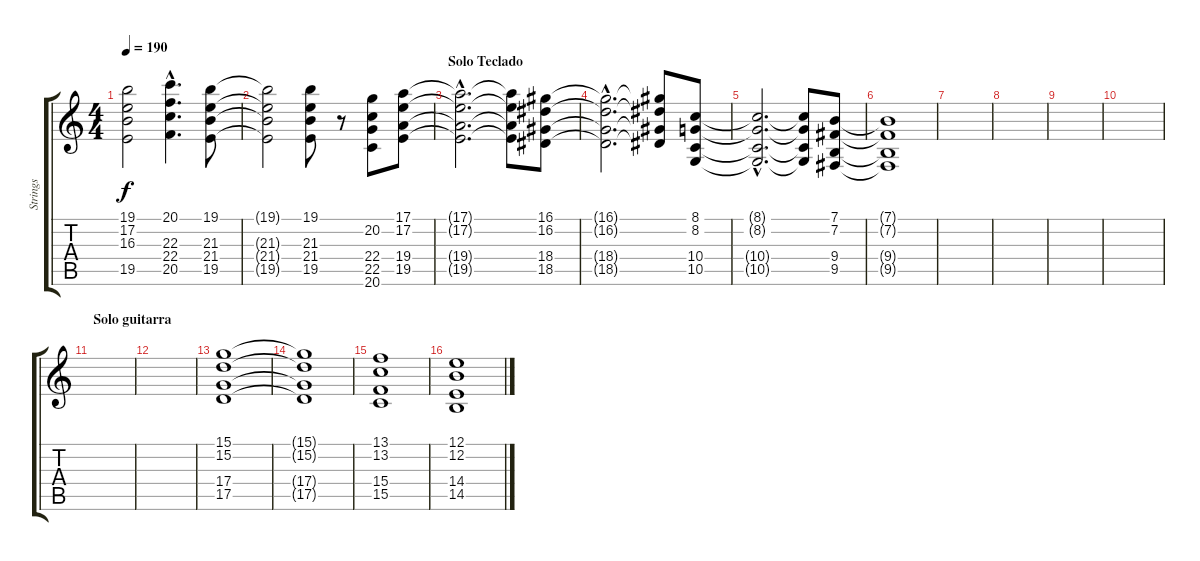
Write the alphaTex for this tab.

\track ("Strings" "Strings") {instrument synthstrings1}
\staff {score tabs}
\tuning (E4 B3 G3 D3 A2 E2) {hide}
\ts (4 4)
\tempo 190
\clef g2
\ks c
(19.1{t} 17.2{t} 16.3{t} 19.5{t}).2{dy f} (20.1{hac} 22.3{hac} 22.4{hac} 20.5{hac}).4{d} (19.1 21.3 21.4 19.5).8 |
(19.1{t} 21.3{t} 21.4{t} 19.5{t}).2 (19.1 21.3 21.4 19.5).8 r.8 (20.2 22.4 22.5 20.6).8 (17.1 17.2 19.4 19.5).8 |
\section ("" "Solo Teclado")
(17.1{hac t} 17.2{hac t} 19.4{hac t} 19.5{hac t}).2{d} (17.1{t} 17.2{t} 19.4{t} 19.5{t}).8 (16.1 16.2 18.4 18.5).8 |
(16.1{hac t} 16.2{hac t} 18.4{hac t} 18.5{hac t}).2{d} (16.1{t} 16.2{t} 18.4{t} 18.5{t}).8 (8.1 8.2 10.4 10.5).8 |
(8.1{hac t} 8.2{hac t} 10.4{hac t} 10.5{hac t}).2{d} (8.1{t} 8.2{t} 10.4{t} 10.5{t}).8 (7.1 7.2 9.4 9.5).8 |
(7.1{t} 7.2{t} 9.4{t} 9.5{t}).1 |
|
|
|
|
\section ("" "Solo guitarra")
|
|
(15.1 15.2 17.4 17.5).1 |
(15.1{t} 15.2{t} 17.4{t} 17.5{t}).1 |
(13.1 13.2 15.4 15.5).1 |
(12.1 12.2 14.4 14.5).1
